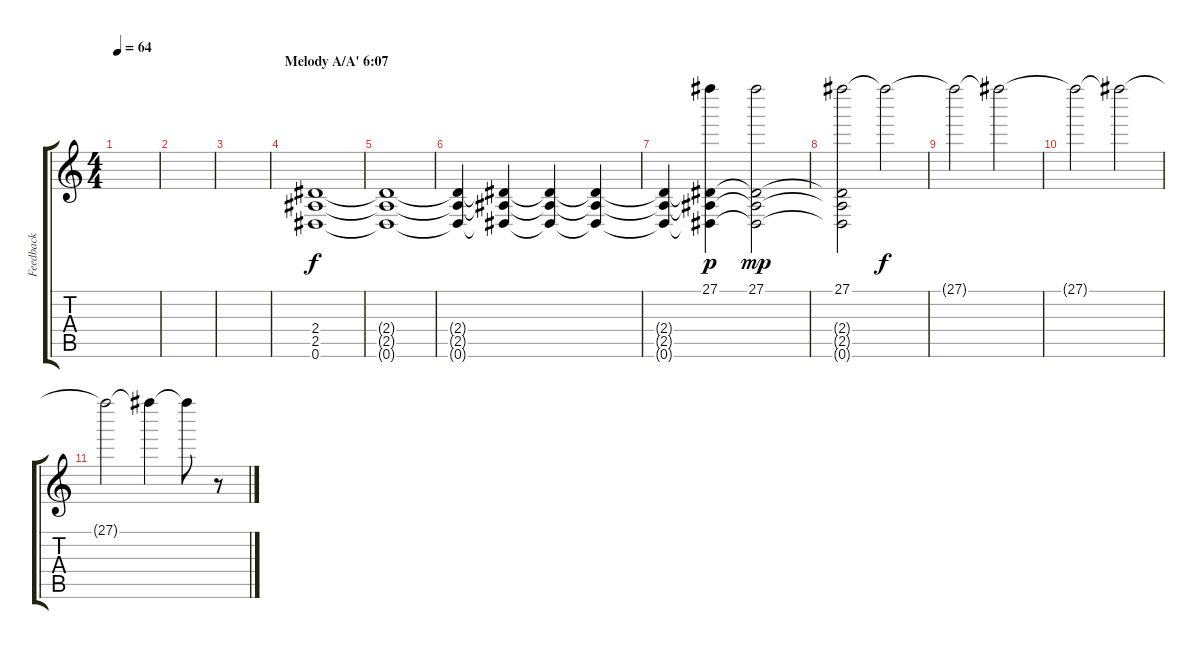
\track ("Feedback" "Feedback") {instrument acousticguitarnylon}
\staff {score tabs}
\tuning (Eb4 Bb3 Gb3 Db3 Ab2 Eb2) {hide}
\ts (4 4)
\tempo 64
\clef g2
\ks c
|
|
|
\section ("" "Melody A/A' 6:07")
(2.4 2.5 0.6).1 |
(2.4{t} 2.5{t} 0.6{t}).1{volume 6} |
(2.4{t} 2.5{t} 0.6{t}).4 (2.4{t} 2.5{t} 0.6{t}).4 (2.4{t} 2.5{t} 0.6{t}).4 (2.4{t} 2.5{t} 0.6{t}).4 |
(2.4{t} 2.5{t} 0.6{t}).4 (27.1 2.4{t} 2.5{t} 0.6{t}).4{dy p volume 2} (27.1 2.4{t} 2.5{t} 0.6{t}).2{dy mp volume 11} |
(27.1 2.4{t} 2.5{t} 0.6{t}).2 27.1{t}.2{dy f} |
27.1{t}.2 27.1{t}.2 |
27.1{t}.2 27.1{t}.2 |
27.1{t}.2 27.1{t}.4 27.1{t}.8 r.8
